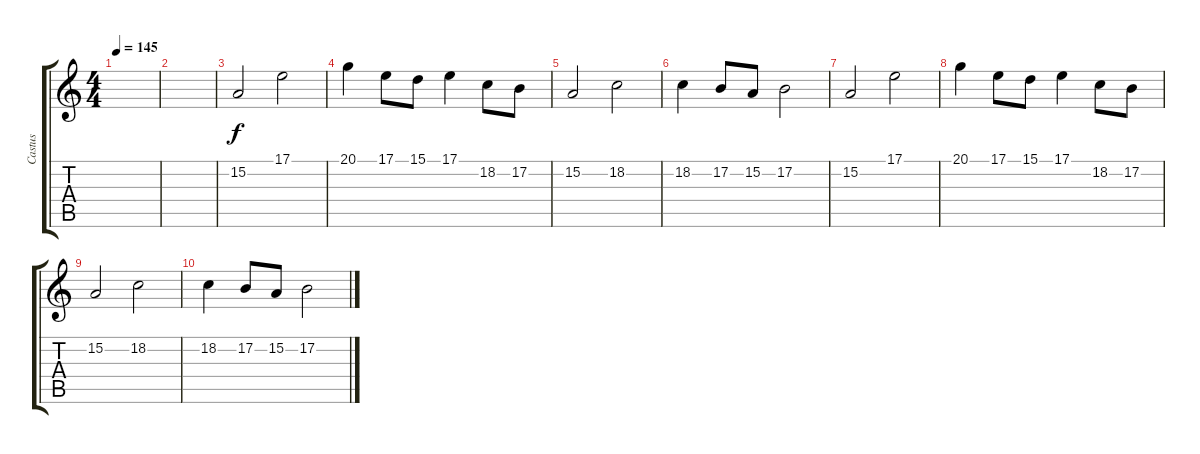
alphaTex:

\track ("Castus" "Castus") {instrument bagpipe}
\staff {score tabs}
\tuning (B3 Gb3 D3 A2 E2 B1) {hide}
\ts (4 4)
\tempo 145
\clef g2
\ks c
|
|
15.2.2 17.1.2 |
20.1.4 17.1.8 15.1.8 17.1.4 18.2.8 17.2.8 |
15.2.2 18.2.2 |
18.2.4 17.2.8 15.2.8 17.2.2 |
15.2.2 17.1.2 |
20.1.4 17.1.8 15.1.8 17.1.4 18.2.8 17.2.8 |
15.2.2 18.2.2 |
18.2.4 17.2.8 15.2.8 17.2.2
